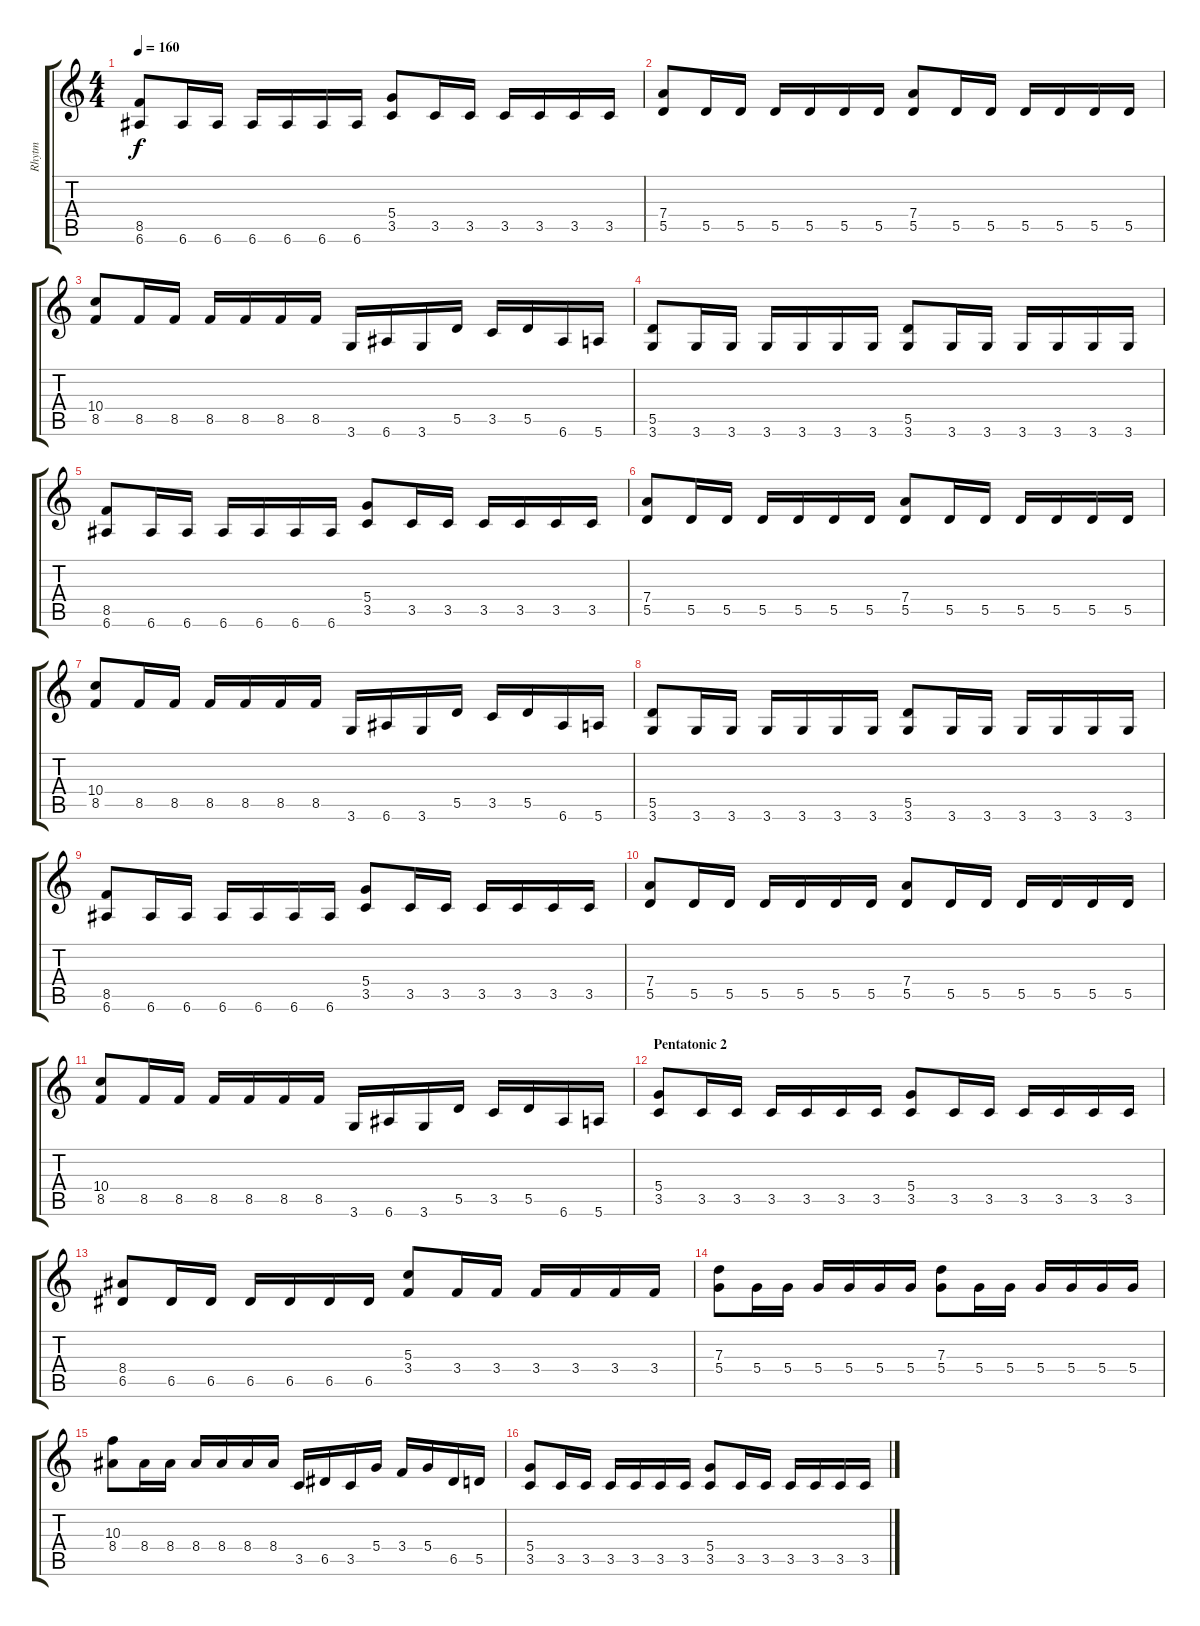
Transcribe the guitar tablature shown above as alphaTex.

\track ("Rhytm" "Rhytm") {instrument distortionguitar}
\staff {score tabs}
\tuning (E4 B3 G3 D3 A2 E2) {hide}
\ts (4 4)
\tempo 160
\clef g2
\ks c
(8.5 6.6).8{dy f} 6.6.16 6.6.16 6.6.16 6.6.16 6.6.16 6.6.16 (5.4 3.5).8 3.5.16 3.5.16 3.5.16 3.5.16 3.5.16 3.5.16 |
(7.4 5.5).8 5.5.16 5.5.16 5.5.16 5.5.16 5.5.16 5.5.16 (7.4 5.5).8 5.5.16 5.5.16 5.5.16 5.5.16 5.5.16 5.5.16 |
(10.4 8.5).8 8.5.16 8.5.16 8.5.16 8.5.16 8.5.16 8.5.16 3.6.16 6.6.16 3.6.16 5.5.16 3.5.16 5.5.16 6.6.16 5.6.16 |
(5.5 3.6).8 3.6.16 3.6.16 3.6.16 3.6.16 3.6.16 3.6.16 (5.5 3.6).8 3.6.16 3.6.16 3.6.16 3.6.16 3.6.16 3.6.16 |
(8.5 6.6).8 6.6.16 6.6.16 6.6.16 6.6.16 6.6.16 6.6.16 (5.4 3.5).8 3.5.16 3.5.16 3.5.16 3.5.16 3.5.16 3.5.16 |
(7.4 5.5).8 5.5.16 5.5.16 5.5.16 5.5.16 5.5.16 5.5.16 (7.4 5.5).8 5.5.16 5.5.16 5.5.16 5.5.16 5.5.16 5.5.16 |
(10.4 8.5).8 8.5.16 8.5.16 8.5.16 8.5.16 8.5.16 8.5.16 3.6.16 6.6.16 3.6.16 5.5.16 3.5.16 5.5.16 6.6.16 5.6.16 |
(5.5 3.6).8 3.6.16 3.6.16 3.6.16 3.6.16 3.6.16 3.6.16 (5.5 3.6).8 3.6.16 3.6.16 3.6.16 3.6.16 3.6.16 3.6.16 |
(8.5 6.6).8 6.6.16 6.6.16 6.6.16 6.6.16 6.6.16 6.6.16 (5.4 3.5).8 3.5.16 3.5.16 3.5.16 3.5.16 3.5.16 3.5.16 |
(7.4 5.5).8 5.5.16 5.5.16 5.5.16 5.5.16 5.5.16 5.5.16 (7.4 5.5).8 5.5.16 5.5.16 5.5.16 5.5.16 5.5.16 5.5.16 |
(10.4 8.5).8 8.5.16 8.5.16 8.5.16 8.5.16 8.5.16 8.5.16 3.6.16 6.6.16 3.6.16 5.5.16 3.5.16 5.5.16 6.6.16 5.6.16 |
\section ("" "Pentatonic 2")
(5.4 3.5).8 3.5.16 3.5.16 3.5.16 3.5.16 3.5.16 3.5.16 (5.4 3.5).8 3.5.16 3.5.16 3.5.16 3.5.16 3.5.16 3.5.16 |
(8.4 6.5).8 6.5.16 6.5.16 6.5.16 6.5.16 6.5.16 6.5.16 (5.3 3.4).8 3.4.16 3.4.16 3.4.16 3.4.16 3.4.16 3.4.16 |
(7.3 5.4).8 5.4.16 5.4.16 5.4.16 5.4.16 5.4.16 5.4.16 (7.3 5.4).8 5.4.16 5.4.16 5.4.16 5.4.16 5.4.16 5.4.16 |
(10.3 8.4).8 8.4.16 8.4.16 8.4.16 8.4.16 8.4.16 8.4.16 3.5.16 6.5.16 3.5.16 5.4.16 3.4.16 5.4.16 6.5.16 5.5.16 |
(5.4 3.5).8 3.5.16 3.5.16 3.5.16 3.5.16 3.5.16 3.5.16 (5.4 3.5).8 3.5.16 3.5.16 3.5.16 3.5.16 3.5.16 3.5.16
